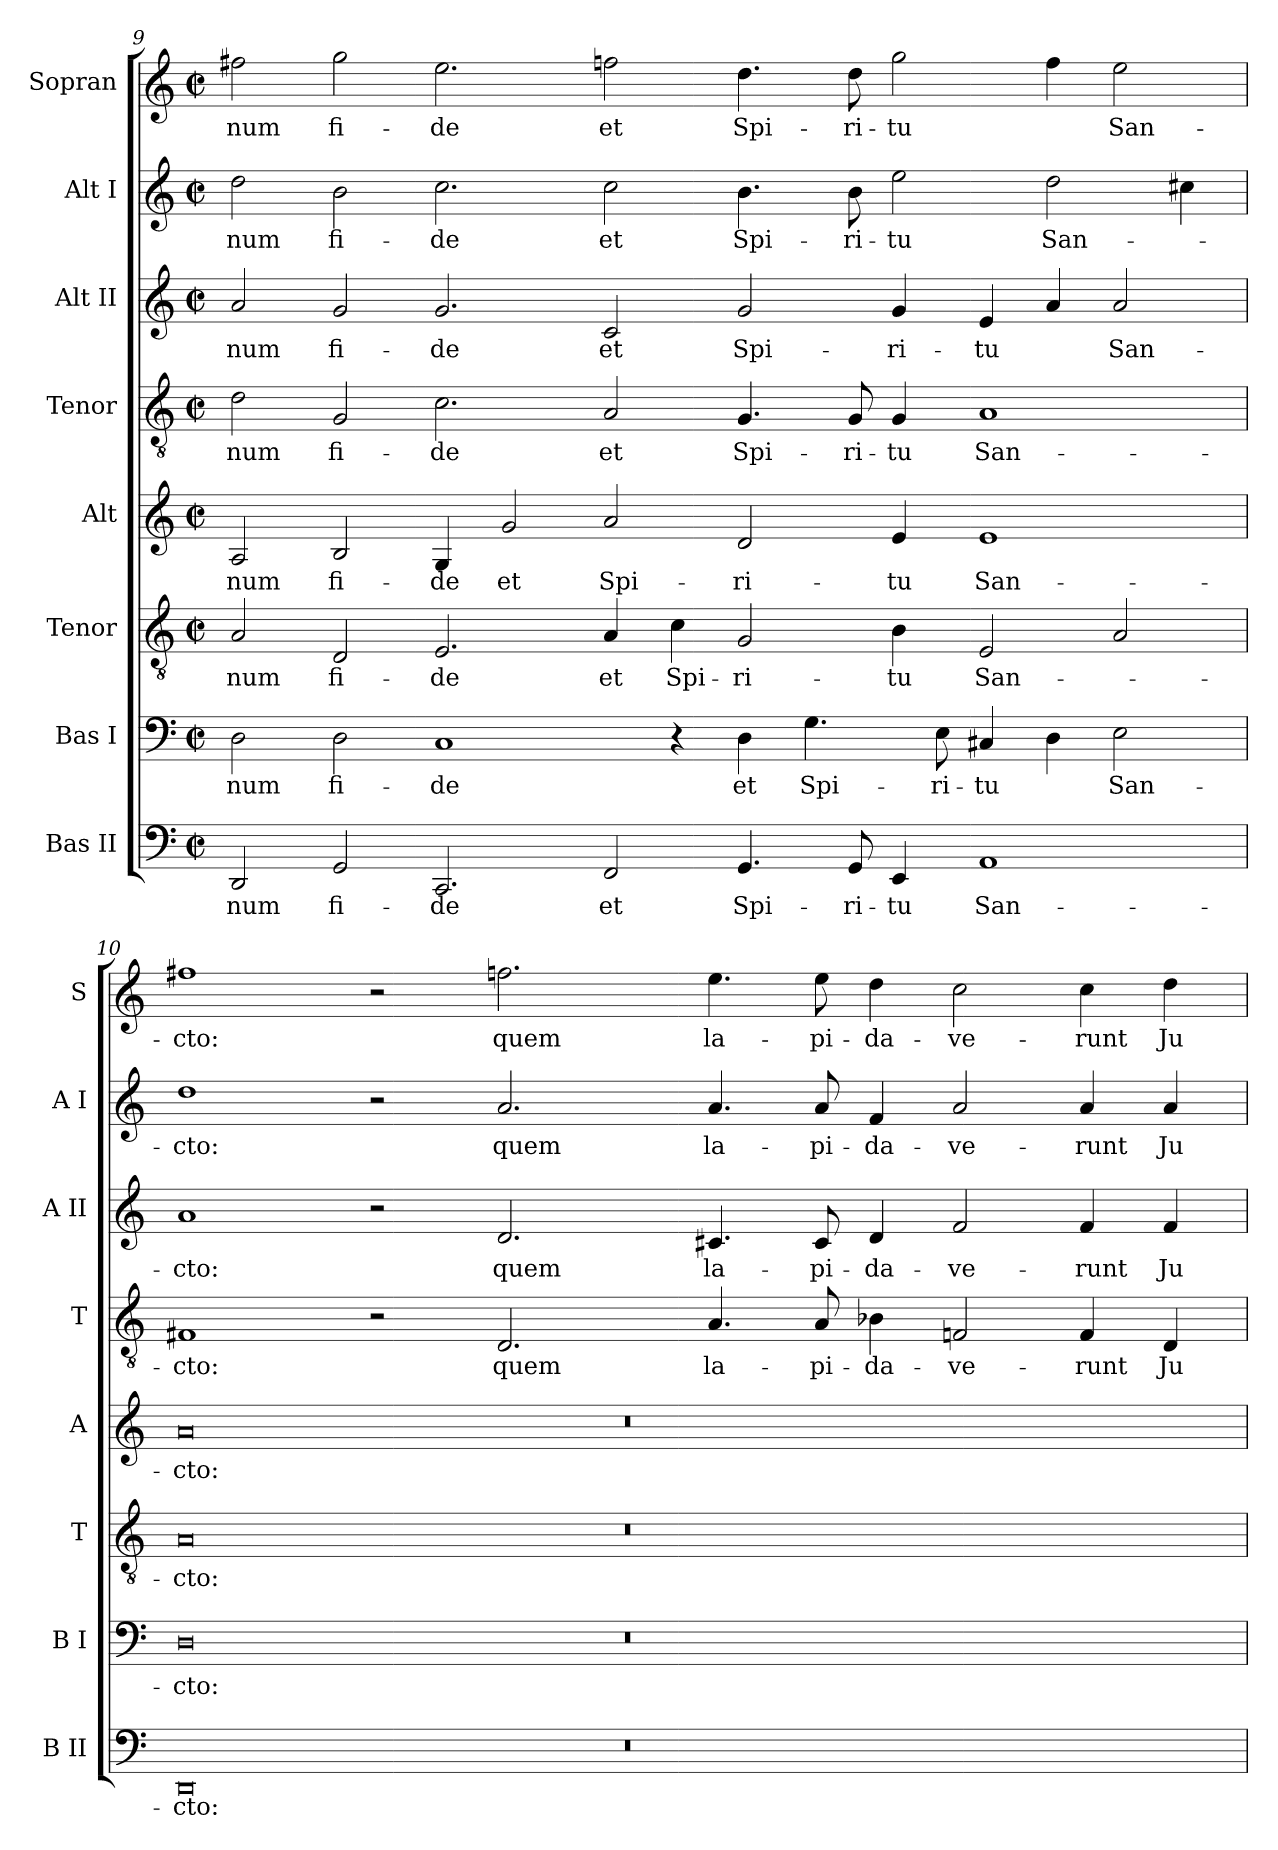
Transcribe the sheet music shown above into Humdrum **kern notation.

**kern	**text	**kern	**text	**kern	**text	**kern	**text	**kern	**text	**kern	**text	**kern	**text	**kern	**text
*part8	*part8	*part7	*part7	*part6	*part6	*part5	*part5	*part4	*part4	*part3	*part3	*part2	*part2	*part1	*part1
*staff8	*staff8	*staff7	*staff7	*staff6	*staff6	*staff5	*staff5	*staff4	*staff4	*staff3	*staff3	*staff2	*staff2	*staff1	*staff1
*I"Bas II	*	*I"Bas I	*	*I"Tenor	*	*I"Alt	*	*I"Tenor	*	*I"Alt II	*	*I"Alt I	*	*I"Sopran	*
*I'B II	*	*I'B I	*	*I'T	*	*I'A	*	*I'T	*	*I'A II	*	*I'A I	*	*I'S	*
*clefF4	*	*clefF4	*	*clefGv2	*	*clefG2	*	*clefGv2	*	*clefG2	*	*clefG2	*	*clefG2	*
*k[]	*	*k[]	*	*k[]	*	*k[]	*	*k[]	*	*k[]	*	*k[]	*	*k[]	*
*C:	*	*C:	*	*C:	*	*C:	*	*C:	*	*C:	*	*C:	*	*C:	*
*M2/2	*	*M2/2	*	*M2/2	*	*M2/2	*	*M2/2	*	*M2/2	*	*M2/2	*	*M2/2	*
*met(c|)	*	*met(c|)	*	*met(c|)	*	*met(c|)	*	*met(c|)	*	*met(c|)	*	*met(c|)	*	*met(c|)	*
=9	=9	=9	=9	=9	=9	=9	=9	=9	=9	=9	=9	=9	=9	=9	=9
!	!LO:LY:b	!	!LO:LY:b	!	!LO:LY:b	!	!LO:LY:b	!	!LO:LY:b	!	!LO:LY:b	!	!LO:LY:b	!	!LO:LY:b
2DD/	-num	2D\	-num	2A/	-num	2A/	-num	2d\	-num	2a/	-num	2dd\	-num	2ff#X\	-num
!	!LO:LY:b	!	!LO:LY:b	!	!LO:LY:b	!	!LO:LY:b	!	!LO:LY:b	!	!LO:LY:b	!	!LO:LY:b	!	!LO:LY:b
2GG/	fi-	2D\	fi-	2D/	fi-	2B/	fi-	2G/	fi-	2g/	fi-	2b\	fi-	2gg\	fi-
!	!LO:LY:b	!	!LO:LY:b	!	!LO:LY:b	!	!LO:LY:b	!	!LO:LY:b	!	!LO:LY:b	!	!LO:LY:b	!	!LO:LY:b
2.CC/	-de	1C	-de	2.E/	-de	4G/	-de	2.c\	-de	2.g/	-de	2.cc\	-de	2.ee\	-de
!	!	!	!	!	!	!	!LO:LY:b	!	!	!	!	!	!	!	!
.	.	.	.	.	.	2g/	et	.	.	.	.	.	.	.	.
!	!LO:LY:b	!	!	!	!LO:LY:b	!	!LO:LY:b	!	!LO:LY:b	!	!LO:LY:b	!	!LO:LY:b	!	!LO:LY:b
2FF/	et	.	.	4A/	et	2a/	Spi-	2A/	et	2c/	et	2cc\	et	2ffn\	et
!	!	!	!	!	!LO:LY:b	!	!	!	!	!	!	!	!	!	!
.	.	4r	.	4c\	Spi-	.	.	.	.	.	.	.	.	.	.
!	!LO:LY:b	!	!LO:LY:b	!	!LO:LY:b	!	!LO:LY:b	!	!LO:LY:b	!	!LO:LY:b	!	!LO:LY:b	!	!LO:LY:b
4.GG/	Spi-	4D\	et	2G/	-ri-	2d/	-ri-	4.G/	Spi-	2g/	Spi-	4.b\	Spi-	4.dd\	Spi-
!	!	!	!LO:LY:b	!	!	!	!	!	!	!	!	!	!	!	!
.	.	4.G\	Spi-	.	.	.	.	.	.	.	.	.	.	.	.
!	!LO:LY:b	!	!	!	!	!	!	!	!LO:LY:b	!	!	!	!LO:LY:b	!	!LO:LY:b
8GG/	-ri-	.	.	.	.	.	.	8G/	-ri-	.	.	8b\	-ri-	8dd\	-ri-
!	!LO:LY:b	!	!	!	!LO:LY:b	!	!LO:LY:b	!	!LO:LY:b	!	!LO:LY:b	!	!LO:LY:b	!	!LO:LY:b
4EE/	-tu	.	.	4B\	-tu	4e/	-tu	4G/	-tu	4g/	-ri-	2ee\	-tu	2gg\	-tu
!	!	!	!LO:LY:b	!	!	!	!	!	!	!	!	!	!	!	!
.	.	8E\	-ri-	.	.	.	.	.	.	.	.	.	.	.	.
!	!LO:LY:b	!	!LO:LY:b	!	!LO:LY:b	!	!LO:LY:b	!	!LO:LY:b	!	!LO:LY:b	!	!	!	!
1AA	San-	4C#X/	-tu	2E/	San-	1e	San-	1A	San-	4e/	-tu	.	.	.	.
!	!	!	!	!	!	!	!	!	!	!	!	!	!LO:LY:b	!	!
.	.	4D\	.	.	.	.	.	.	.	4a/	.	2dd\	San-	4ff\	.
!	!	!	!LO:LY:b	!	!	!	!	!	!	!	!LO:LY:b	!	!	!	!LO:LY:b
.	.	2E\	San-	2A/	.	.	.	.	.	2a/	San-	.	.	2ee\	San-
.	.	.	.	.	.	.	.	.	.	.	.	4cc#X\	.	.	.
!!LO:LB:g=z
=10	=10	=10	=10	=10	=10	=10	=10	=10	=10	=10	=10	=10	=10	=10	=10
!	!LO:LY:b	!	!LO:LY:b	!	!LO:LY:b	!	!LO:LY:b	!	!LO:LY:b	!	!LO:LY:b	!	!LO:LY:b	!	!LO:LY:b
0DD	-cto:	0D	-cto:	0A	-cto:	0a	-cto:	1F#X	-cto:	1a	-cto:	1dd	-cto:	1ff#X	-cto:
.	.	.	.	.	.	.	.	2r	.	2r	.	2r	.	2r	.
!	!	!	!	!	!	!	!	!	!LO:LY:b	!	!LO:LY:b	!	!LO:LY:b	!	!LO:LY:b
.	.	.	.	.	.	.	.	2.D/	quem	2.d/	quem	2.a/	quem	2.ffn\	quem
0r	.	0r	.	0r	.	0r	.	.	.	.	.	.	.	.	.
!	!	!	!	!	!	!	!	!	!LO:LY:b	!	!LO:LY:b	!	!LO:LY:b	!	!LO:LY:b
.	.	.	.	.	.	.	.	4.A/	la-	4.c#X/	la-	4.a/	la-	4.ee\	la-
!	!	!	!	!	!	!	!	!	!LO:LY:b	!	!LO:LY:b	!	!LO:LY:b	!	!LO:LY:b
.	.	.	.	.	.	.	.	8A/	-pi-	8c#/	-pi-	8a/	-pi-	8ee\	-pi-
!	!	!	!	!	!	!	!	!	!LO:LY:b	!	!LO:LY:b	!	!LO:LY:b	!	!LO:LY:b
.	.	.	.	.	.	.	.	4B-X\	-da-	4d/	-da-	4f/	-da-	4dd\	-da-
!	!	!	!	!	!	!	!	!	!LO:LY:b	!	!LO:LY:b	!	!LO:LY:b	!	!LO:LY:b
.	.	.	.	.	.	.	.	2Fn/	-ve-	2f/	-ve-	2a/	-ve-	2cc\	-ve-
!	!	!	!	!	!	!	!	!	!LO:LY:b	!	!LO:LY:b	!	!LO:LY:b	!	!LO:LY:b
.	.	.	.	.	.	.	.	4F/	-runt	4f/	-runt	4a/	-runt	4cc\	-runt
!	!	!	!	!	!	!	!	!	!LO:LY:b	!	!LO:LY:b	!	!LO:LY:b	!	!LO:LY:b
.	.	.	.	.	.	.	.	4D/	Ju-	4f/	Ju-	4a/	Ju-	4dd\	Ju-
=	=	=	=	=	=	=	=	=	=	=	=	=	=	=	=
*-	*-	*-	*-	*-	*-	*-	*-	*-	*-	*-	*-	*-	*-	*-	*-
